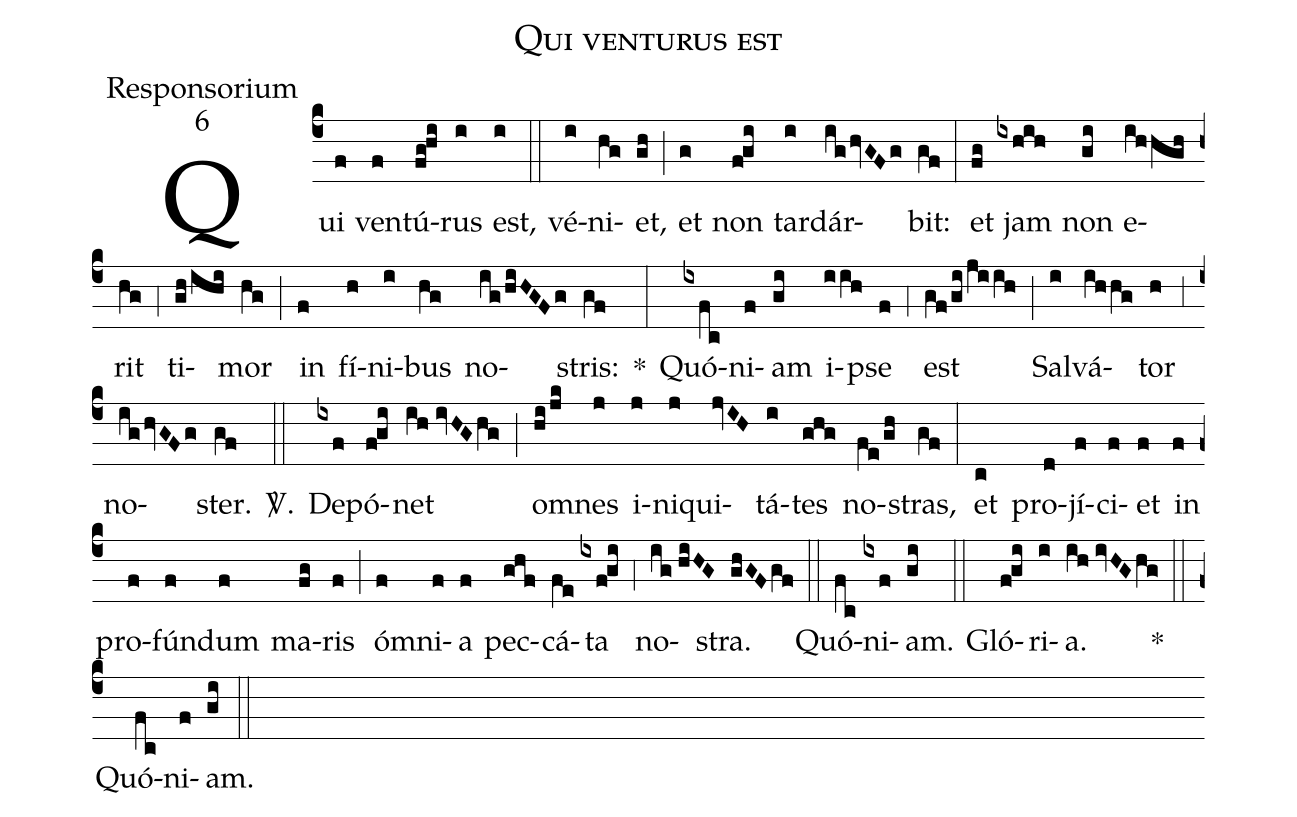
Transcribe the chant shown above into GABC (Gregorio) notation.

name:Qui venturus est;
office-part:Responsorium;
mode:6;
%%
(c4) Qui(f) ven(f)tú(fg!hi)rus(i) est,(i) (::) vé(i)ni(hg)et,(gh) (;) et(g) non(f!gi) tar(i)dár(ig/hvGFg)bit:(gf) (:) et(fg) jam(ixhih) non(gi) e(ihhgh)rit(hg) (;4) ti(gh/ihi)mor(hg) (;) in(f) fí(h)ni(i)bus(hg) no(ig/hiHGFg)stris:(gf) *(:) Quó(ixfc)ni(f)am(gi) i(iih)pse(f) (;4) est(gf/gi/jiih) (;) Sal(i)vá(ihhg)tor(h) (;3) no(ig/hvGFg)ster.(gf) <sp>V/</sp>.(::) De(ixf)pó(f!gi)net(ih//ivHG/hg) (;) o(hi/jk)mnes(j) i(j)ni(j)qui(jvIH)tá(i)tes(ghg) no(fe/gh)stras,(gf) (:) et(c) pro(d)jí(f)ci(f)et(f) in(f) pro(f)fún(f)dum(f) ma(fg)ris(f) (;) ó(f)mni(f)a(f) pec(ghf)cá(fe)ta(ixf!gi) (;4) no(ig//hiHG)stra.(ghGF/gf) (::) Quó(fc)ni(ixf)am.(gi) (::) Gló(f!gi)ri(i)a.(ih//ivHG/hg) *(::) Quó(fc)ni(f)am.(gi) (::)
